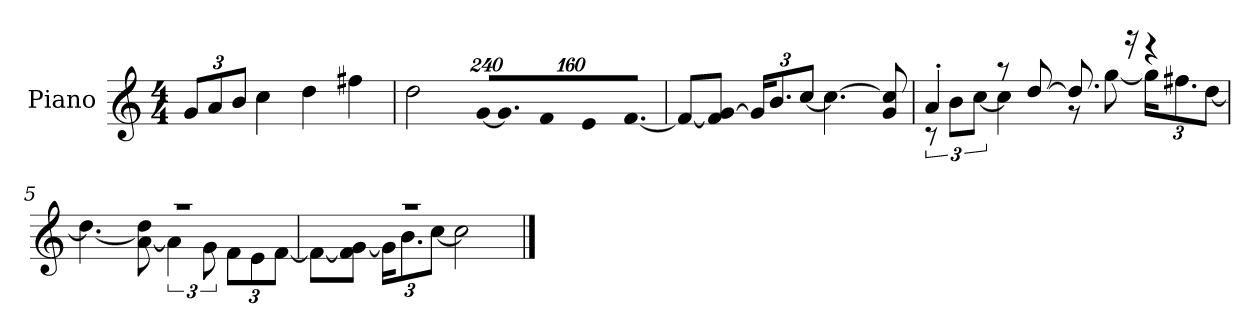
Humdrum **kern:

**kern
*part1
*staff1
*I"Piano
*I'P-no
*clefG2
*k[]
*M4/4
*MM90
*Xbrackettup
=1
12g/L
12a/
12b/J
4cc\
4dd\
4ff#X\
=2
2dd\
!LO:N:vis=16
[1920%137g/KL
!LO:N:vis=8.
640%137g/]
!LO:N:vis=16
1920%137f/L
!LO:N:vis=32
640%23e/K
!LO:N:vis=16.
[960%103f/JJ
=3
8f/L_
8f/] [8g/J
24g/KL]
12.b/
[12cc/J
4.cc\_
8g/ 8cc/]
=4
*^
*	*brackettup
4a'/	12r
.	12b\L
.	[12cc\J
8r	4cc\]
[8dd/	.
8.dd/]	8r
.	[8gg\
16r	.
*	*Xbrackettup
4r	24gg\KL]
.	12.ff#X\
.	[12dd\J
!!LO:LB:g=z	!!
=5	=5
1r	4.dd\_
.	[8a\ 8dd\]
*	*brackettup
.	6a\]
.	12g\
*	*Xbrackettup
.	12f\L
.	12e\
.	[12f\J
=6	=6
1r	8f\L_
.	8f\] [8g\J
.	24g\KL]
.	12.b\
.	[12cc\J
.	2cc\]
*v	*v
==
*-
